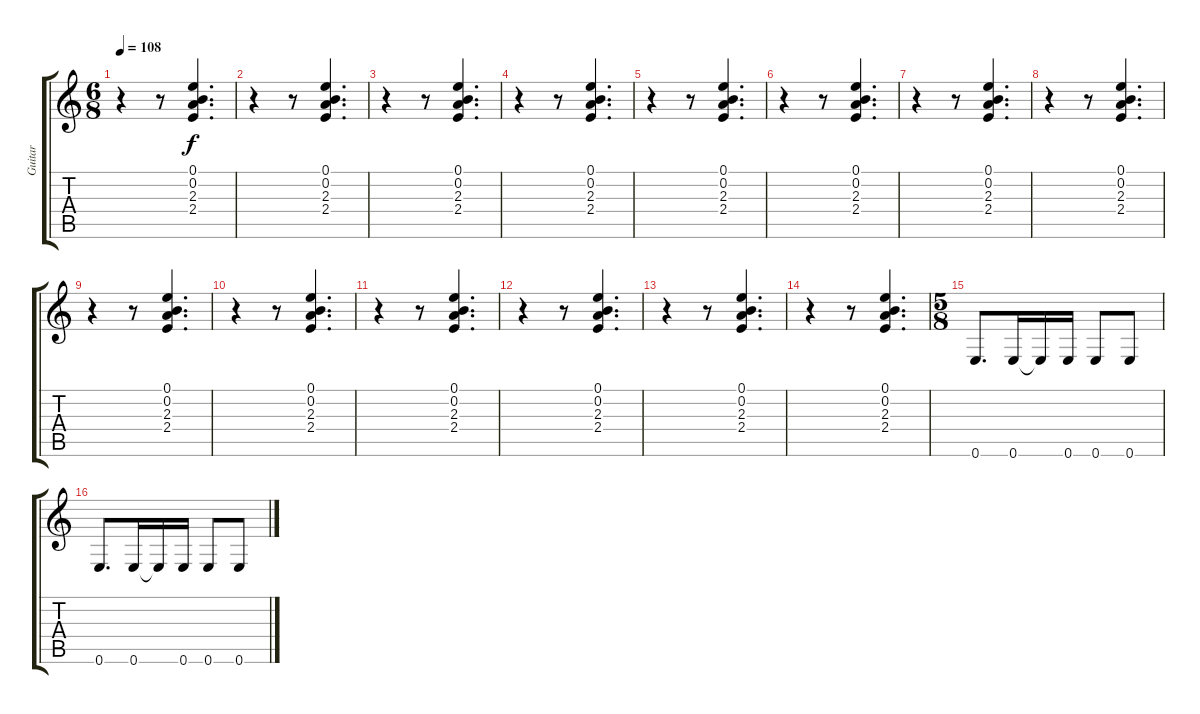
\track ("Guitar" "Guitar") {instrument overdrivenguitar}
\staff {score tabs}
\tuning (E4 B3 G3 D3 A2 E2) {hide}
\ts (6 8)
\tempo 108
\clef g2
\ks c
r.4{dy f} r.8 (0.1 0.2 2.3 2.4).4{d} |
r.4 r.8 (0.1 0.2 2.3 2.4).4{d} |
r.4 r.8 (0.1 0.2 2.3 2.4).4{d} |
r.4 r.8 (0.1 0.2 2.3 2.4).4{d} |
r.4 r.8 (0.1 0.2 2.3 2.4).4{d} |
r.4 r.8 (0.1 0.2 2.3 2.4).4{d} |
r.4 r.8 (0.1 0.2 2.3 2.4).4{d} |
r.4 r.8 (0.1 0.2 2.3 2.4).4{d} |
r.4 r.8 (0.1 0.2 2.3 2.4).4{d} |
r.4 r.8 (0.1 0.2 2.3 2.4).4{d} |
r.4 r.8 (0.1 0.2 2.3 2.4).4{d} |
r.4 r.8 (0.1 0.2 2.3 2.4).4{d} |
r.4 r.8 (0.1 0.2 2.3 2.4).4{d} |
r.4 r.8 (0.1 0.2 2.3 2.4).4{d} |
\ts (5 8)
0.6.8{d} 0.6.16 0.6{t}.16 0.6.16 0.6.8 0.6.8 |
0.6.8{d} 0.6.16 0.6{t}.16 0.6.16 0.6.8 0.6.8
